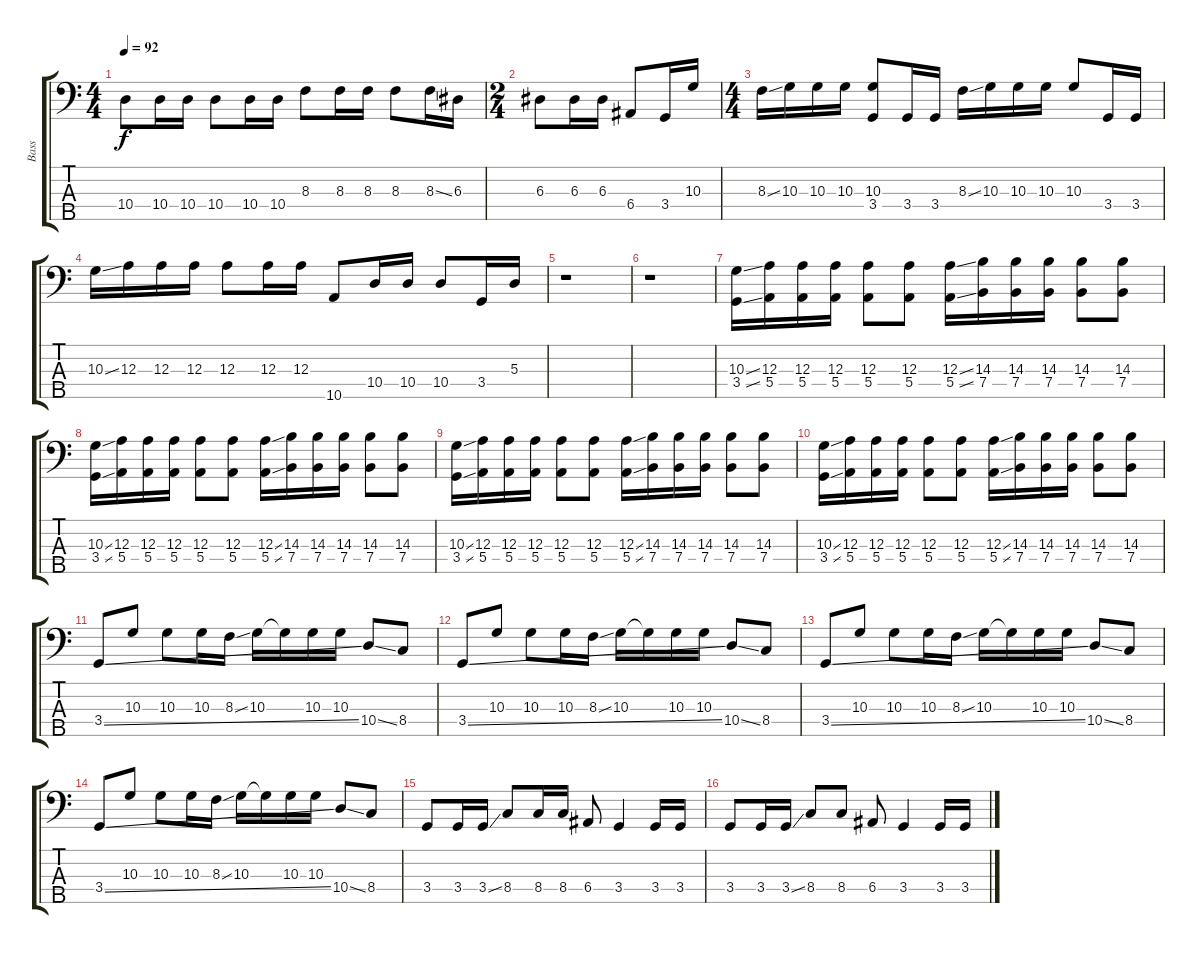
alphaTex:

\track ("Bass" "Bass") {instrument fretlessbass}
\staff {score tabs}
\tuning (G2 D2 A1 E1 B0) {hide}
\ts (4 4)
\tempo 92
\clef f4
\ks c
10.4.8{dy f} 10.4.16 10.4.16 10.4.8 10.4.16 10.4.16 8.3.8 8.3.16 8.3.16 8.3.8 8.3{ss}.16 6.3.16 |
\ts (2 4)
6.3.8 6.3.16 6.3.16 6.4.8 3.4.16 10.3.16 |
\ts (4 4)
8.3{ss}.16 10.3.16 10.3.16 10.3.16 (10.3 3.4).8 3.4.16 3.4.16 8.3{ss}.16 10.3.16 10.3.16 10.3.16 10.3.8 3.4.16 3.4.16 |
10.3{ss}.16 12.3.16 12.3.16 12.3.16 12.3.8 12.3.16 12.3.16 10.5.8 10.4.16 10.4.16 10.4.8 3.4.16 5.3.16 |
r.1 |
r.1 |
(10.3{ss} 3.4{ss}).16 (12.3 5.4).16 (12.3 5.4).16 (12.3 5.4).16 (12.3 5.4).8 (12.3 5.4).8 (12.3{ss} 5.4{ss}).16 (14.3 7.4).16 (14.3 7.4).16 (14.3 7.4).16 (14.3 7.4).8 (14.3 7.4).8 |
(10.3{ss} 3.4{ss}).16 (12.3 5.4).16 (12.3 5.4).16 (12.3 5.4).16 (12.3 5.4).8 (12.3 5.4).8 (12.3{ss} 5.4{ss}).16 (14.3 7.4).16 (14.3 7.4).16 (14.3 7.4).16 (14.3 7.4).8 (14.3 7.4).8 |
(10.3{ss} 3.4{ss}).16 (12.3 5.4).16 (12.3 5.4).16 (12.3 5.4).16 (12.3 5.4).8 (12.3 5.4).8 (12.3{ss} 5.4{ss}).16 (14.3 7.4).16 (14.3 7.4).16 (14.3 7.4).16 (14.3 7.4).8 (14.3 7.4).8 |
(10.3{ss} 3.4{ss}).16 (12.3 5.4).16 (12.3 5.4).16 (12.3 5.4).16 (12.3 5.4).8 (12.3 5.4).8 (12.3{ss} 5.4{ss}).16 (14.3 7.4).16 (14.3 7.4).16 (14.3 7.4).16 (14.3 7.4).8 (14.3 7.4).8 |
3.4{ss}.8 10.3.8 10.3.8 10.3.16 8.3{ss}.16 10.3.16 10.3{t}.16 10.3.16 10.3.16 10.4{ss}.8 8.4.8 |
3.4{ss}.8 10.3.8 10.3.8 10.3.16 8.3{ss}.16 10.3.16 10.3{t}.16 10.3.16 10.3.16 10.4{ss}.8 8.4.8 |
3.4{ss}.8 10.3.8 10.3.8 10.3.16 8.3{ss}.16 10.3.16 10.3{t}.16 10.3.16 10.3.16 10.4{ss}.8 8.4.8 |
3.4{ss}.8 10.3.8 10.3.8 10.3.16 8.3{ss}.16 10.3.16 10.3{t}.16 10.3.16 10.3.16 10.4{ss}.8 8.4.8 |
3.4.8 3.4.16 3.4{ss}.16 8.4.8 8.4.16 8.4.16 6.4.8 3.4.4 3.4.16 3.4.16 |
3.4.8 3.4.16 3.4{ss}.16 8.4.8 8.4.8 6.4.8 3.4.4 3.4.16 3.4.16
